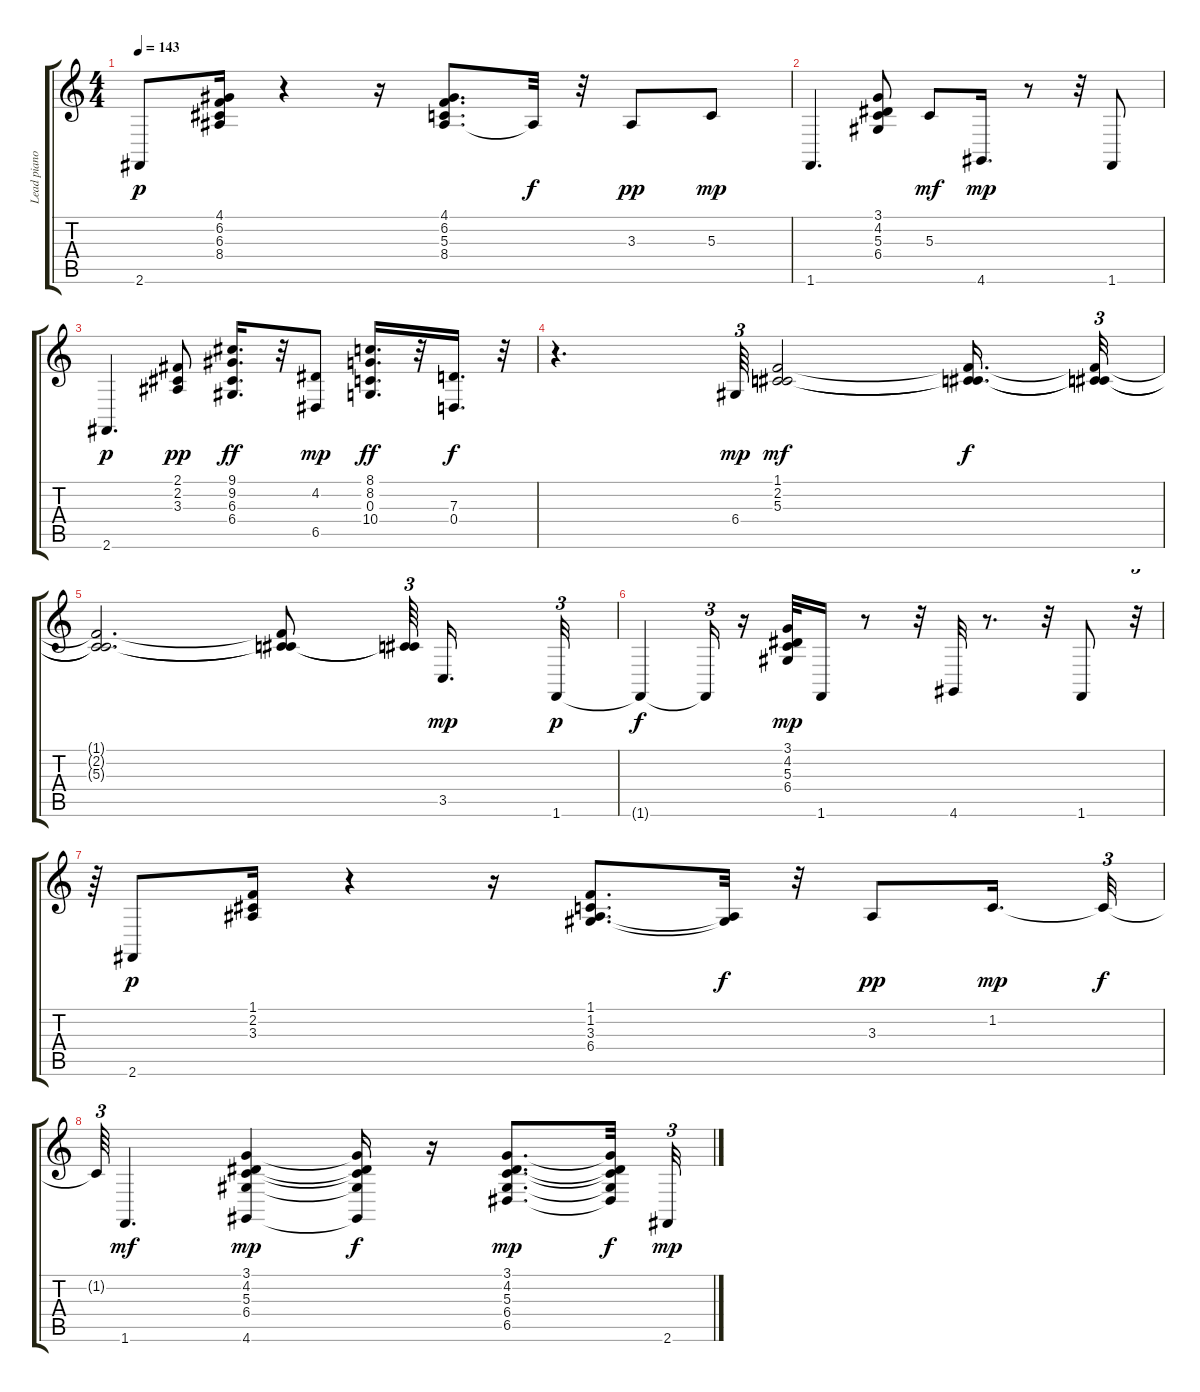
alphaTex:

\track ("Lead piano" "Lead piano") {instrument brightacousticpiano}
\staff {score tabs}
\tuning (E4 B3 G3 D3 A2 E2) {hide}
\ts (4 4)
\tempo 143
\clef g2
\ks c
2.6.8{dy p} (4.1 6.2 6.3 8.4).16 r.4 r.16 (4.1 6.2 5.3 8.4).8{d} 8.4{t}.32{dy f} r.32 3.3.8{dy pp} 5.3.8{dy mp} |
1.6.4{d} (3.1 4.2 5.3 6.4).8 5.3.8{dy mf} 4.6.16{d dy mp} r.8 r.32 1.6.8 |
2.6.4{d dy p} (2.1 2.2 3.3).8{dy pp} (9.1 9.2 6.3 6.4).16{d dy ff} r.32 (4.2 6.5).8{dy mp} (8.1 8.2 0.3 10.4).16{d dy ff} r.32 (7.3 0.4).16{d dy f} r.32 |
r.4{d} 6.4.64{tu (3 2) dy mp} (1.1 2.2 5.3).2{dy mf} (1.1{t} 2.2{t} 5.3{t}).16{d dy f} (1.1{t} 2.2{t} 5.3{t}).32{tu (3 2)} |
(1.1{t} 2.2{t} 5.3{t}).2{d} (1.1{t} 2.2{t} 5.3{t}).8 (2.2{t} 5.3{t}).64{tu (3 2) beam splitsecondary} 3.5.16{d dy mp} 1.6.32{tu (3 2) dy p} |
1.6{t}.4{dy f} 1.6{t}.16{tu (3 2)} r.16 (3.1 4.2 5.3 6.4).32{dy mp} 1.6.16 r.8 r.32 4.6.32 r.8{d} r.32 1.6.8 r.32{tu (3 2)} |
r.64{tu (3 2)} 2.6.8{dy p} (1.1 2.2 3.3).16 r.4 r.16 (1.1 1.2 3.3 6.4).8{d} (3.3{t} 6.4{t}).32{dy f} r.32 3.3.8{dy pp} 1.2.16{d dy mp} 1.2{t}.32{tu (3 2) dy f} |
1.2{t}.64{tu (3 2)} 1.6.4{d dy mf} (3.1 4.2 5.3 6.4 4.6).4{dy mp} (3.1{t} 4.2{t} 5.3{t} 6.4{t} 4.6{t}).16{dy f} r.16 (3.1 4.2 5.3 6.4 6.5).8{d dy mp} (3.1{t} 4.2{t} 5.3{t} 6.4{t} 6.5{t}).32{dy f} 2.6.32{tu (3 2) dy mp}
